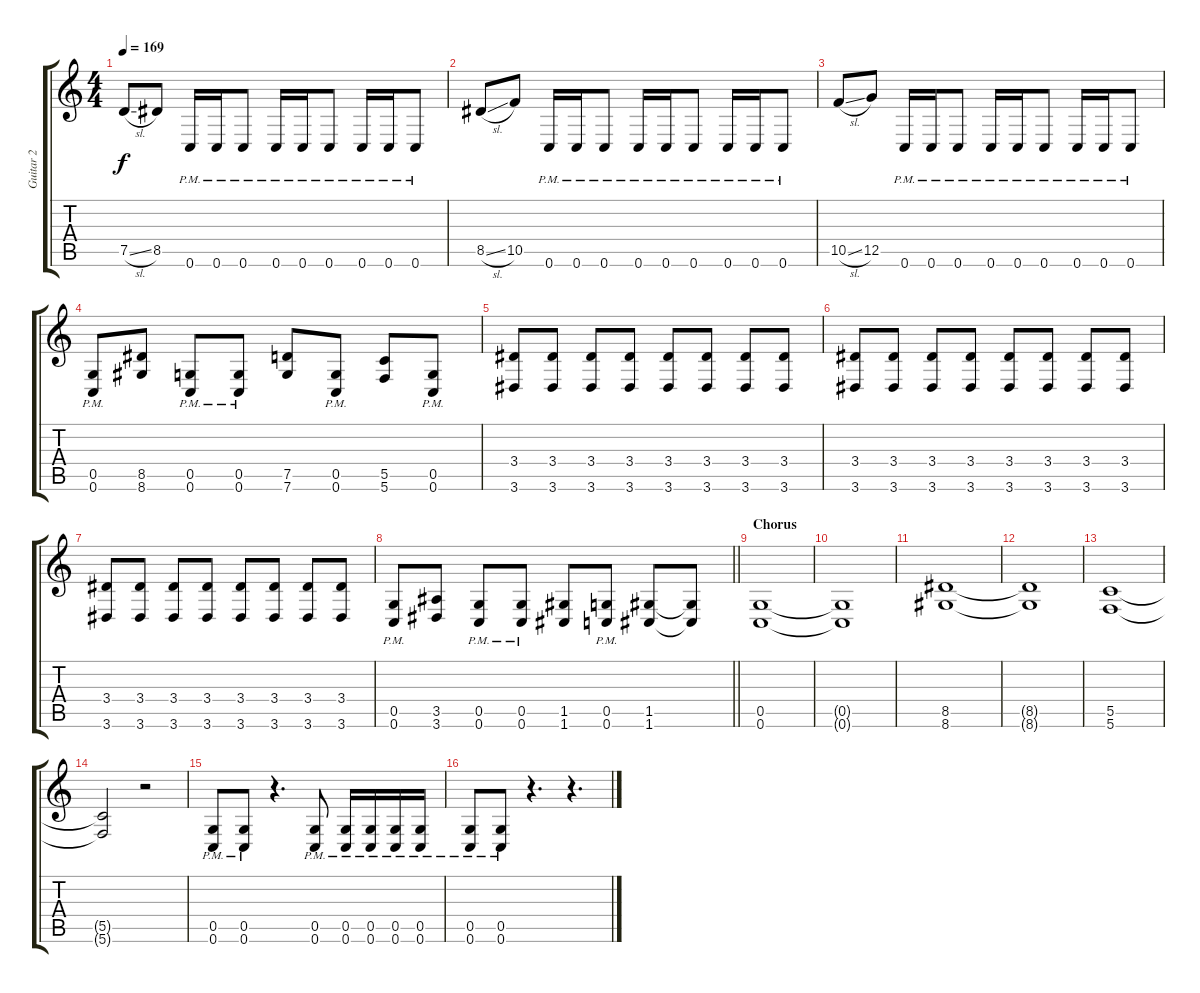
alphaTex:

\track ("Guitar 2" "Guitar 2") {instrument distortionguitar}
\staff {score tabs}
\tuning (D4 A3 F3 C3 G2 C2) {hide}
\ts (4 4)
\tempo 169
\clef g2
\ks c
7.5{sl}.8{dy f} 8.5.8 0.6{pm}.16 0.6{pm}.16 0.6{pm}.8 0.6{pm}.16 0.6{pm}.16 0.6{pm}.8 0.6{pm}.16 0.6{pm}.16 0.6{pm}.8 |
8.5{sl}.8 10.5.8 0.6{pm}.16 0.6{pm}.16 0.6{pm}.8 0.6{pm}.16 0.6{pm}.16 0.6{pm}.8 0.6{pm}.16 0.6{pm}.16 0.6{pm}.8 |
10.5{sl}.8 12.5.8 0.6{pm}.16 0.6{pm}.16 0.6{pm}.8 0.6{pm}.16 0.6{pm}.16 0.6{pm}.8 0.6{pm}.16 0.6{pm}.16 0.6{pm}.8 |
(0.5{pm} 0.6{pm}).8 (8.5 8.6).8 (0.5{pm} 0.6{pm}).8 (0.5{pm} 0.6{pm}).8 (7.5 7.6).8 (0.5{pm} 0.6{pm}).8 (5.5 5.6).8 (0.5{pm} 0.6{pm}).8 |
(3.4 3.6).8 (3.4 3.6).8 (3.4 3.6).8 (3.4 3.6).8 (3.4 3.6).8 (3.4 3.6).8 (3.4 3.6).8 (3.4 3.6).8 |
(3.4 3.6).8 (3.4 3.6).8 (3.4 3.6).8 (3.4 3.6).8 (3.4 3.6).8 (3.4 3.6).8 (3.4 3.6).8 (3.4 3.6).8 |
(3.4 3.6).8 (3.4 3.6).8 (3.4 3.6).8 (3.4 3.6).8 (3.4 3.6).8 (3.4 3.6).8 (3.4 3.6).8 (3.4 3.6).8 |
\barLineRight lightlight
(0.5{pm} 0.6{pm}).8 (3.5 3.6).8 (0.5{pm} 0.6{pm}).8 (0.5{pm} 0.6{pm}).8 (1.5 1.6).8 (0.5{pm} 0.6{pm}).8 (1.5 1.6).8 (1.5{t} 1.6{t}).8 |
\section ("" "Chorus")
(0.5 0.6).1 |
(0.5{t} 0.6{t}).1 |
(8.5 8.6).1 |
(8.5{t} 8.6{t}).1 |
(5.5 5.6).1 |
(5.5{t} 5.6{t}).2 r.2 |
(0.5 0.6{pm}).8 (0.5 0.6{pm}).8 r.4{d} (0.5 0.6{pm}).8 (0.5 0.6{pm}).16 (0.5 0.6{pm}).16 (0.5 0.6{pm}).16 (0.5 0.6{pm}).16 |
(0.5 0.6{pm}).8 (0.5 0.6{pm}).8 r.4{d} r.4{d}
